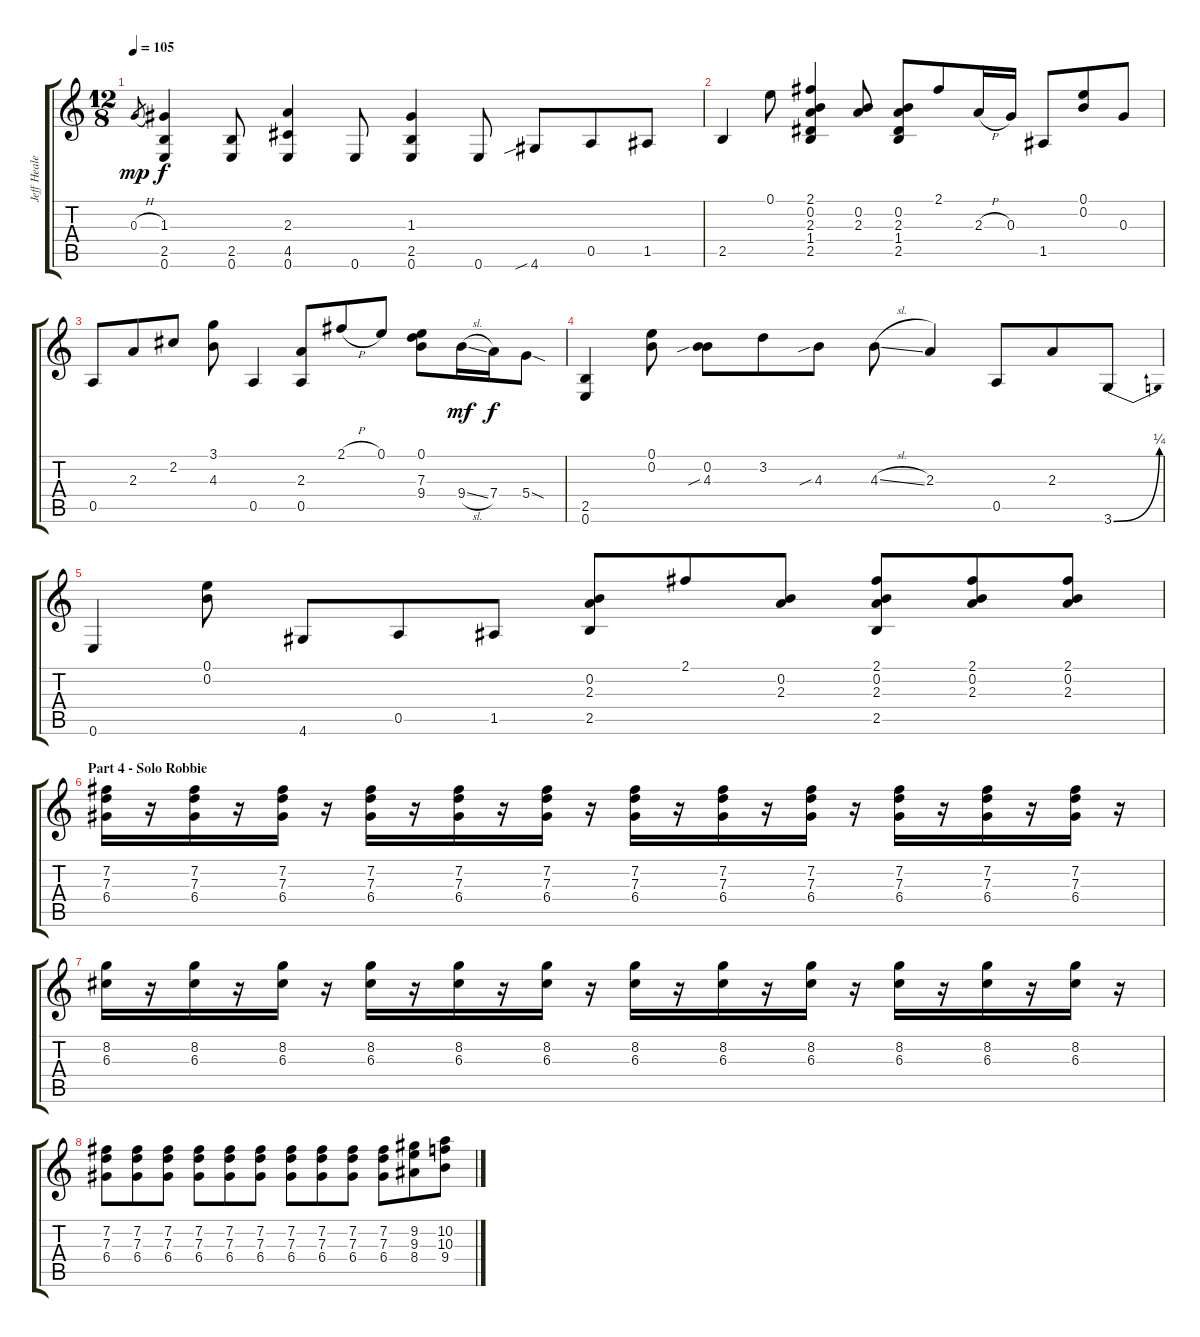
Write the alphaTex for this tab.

\track ("Jeff Healey" "Jeff Heale") {instrument electricguitarmuted}
\staff {score tabs}
\tuning (E4 B3 G3 D3 A2 E2) {hide}
\ts (12 8)
\tempo 105
\clef g2
\ks c
0.3{h}.8{gr dy mp} (1.3 2.5 0.6).4{dy f} (2.5 0.6).8 (2.3 4.5 0.6).4 0.6.8 (1.3 2.5 0.6).4 0.6.8 4.6{sib}.8 0.5.8 1.5.8 |
2.5.4 0.1.8 (2.1 0.2 2.3 1.4 2.5).4 (0.2 2.3).8 (0.2 2.3 1.4 2.5).8 2.1.8 2.3{h}.16 0.3.16 1.5.8 (0.1 0.2).8 0.3.8 |
0.5.8 2.3.8 2.2.8 (3.1 4.3).8 0.5.4 (2.3 0.5).8 2.1{h}.8 0.1.8 (0.1 7.3 9.4).8 9.4{sl}.16{dy mf} 7.4.16{dy f} 5.4{sod}.8 |
(2.5 0.6).4 (0.1 0.2).8 (0.2 4.3{sib}).8 3.2.8 4.3{sib}.8 4.3{sl}.8 2.3.4 0.5.8 2.3.8 3.6{be (bend 0 0 60 1)}.8 |
0.6.4 (0.1 0.2).8 4.6.8 0.5.8 1.5.8 (0.2 2.3 2.5).8 2.1.8 (0.2 2.3).8 (2.1 0.2 2.3 2.5).8 (2.1 0.2 2.3).8 (2.1 0.2 2.3).8 |
\section ("" "Part 4 - Solo Robbie")
(7.2 7.3 6.4).16{volume 9} r.16{volume 13} (7.2 7.3 6.4).16 r.16 (7.2 7.3 6.4).16 r.16 (7.2 7.3 6.4).16 r.16 (7.2 7.3 6.4).16 r.16 (7.2 7.3 6.4).16 r.16 (7.2 7.3 6.4).16 r.16 (7.2 7.3 6.4).16 r.16 (7.2 7.3 6.4).16 r.16 (7.2 7.3 6.4).16 r.16 (7.2 7.3 6.4).16 r.16 (7.2 7.3 6.4).16 r.16 |
(8.2 6.3).16 r.16 (8.2 6.3).16 r.16 (8.2 6.3).16 r.16 (8.2 6.3).16 r.16 (8.2 6.3).16 r.16 (8.2 6.3).16 r.16 (8.2 6.3).16 r.16 (8.2 6.3).16 r.16 (8.2 6.3).16 r.16 (8.2 6.3).16 r.16 (8.2 6.3).16 r.16 (8.2 6.3).16 r.16 |
(7.2 7.3 6.4).8 (7.2 7.3 6.4).8 (7.2 7.3 6.4).8 (7.2 7.3 6.4).8 (7.2 7.3 6.4).8 (7.2 7.3 6.4).8 (7.2 7.3 6.4).8 (7.2 7.3 6.4).8 (7.2 7.3 6.4).8 (7.2 7.3 6.4).8 (9.2 9.3 8.4).8 (10.2 10.3 9.4).8
